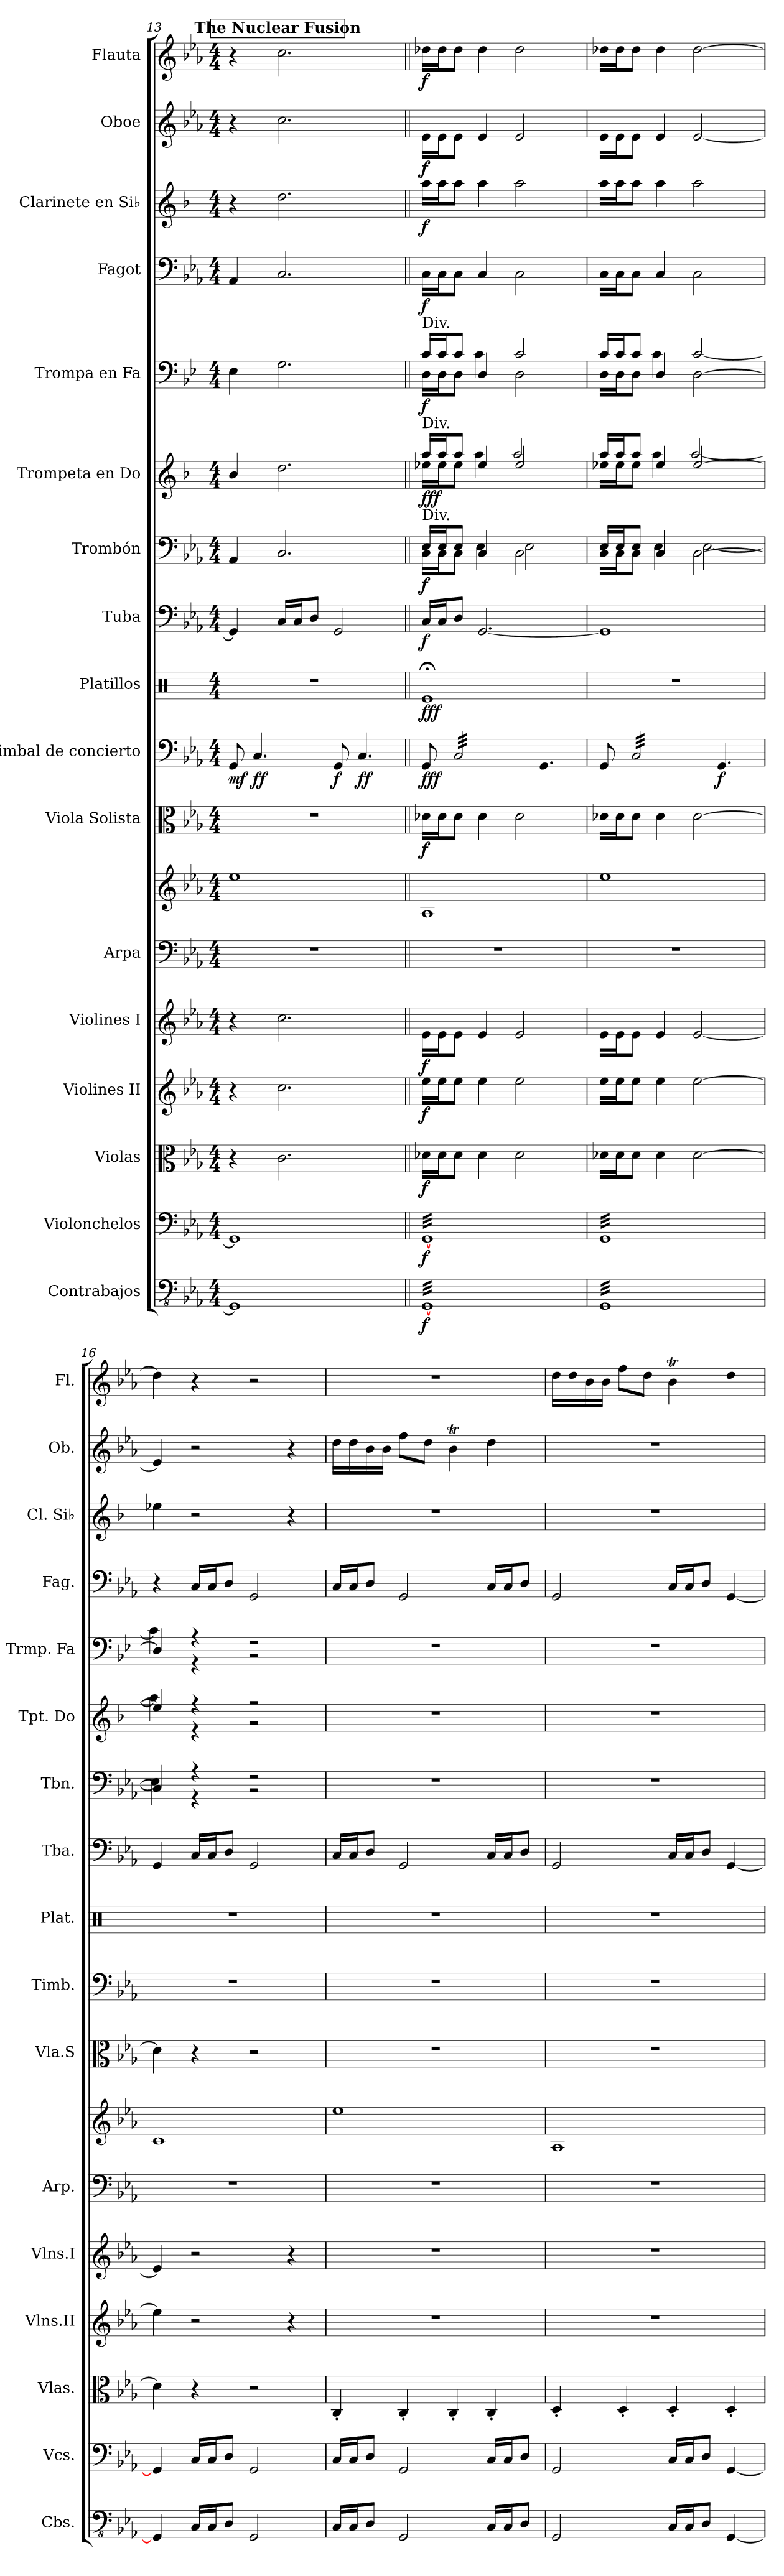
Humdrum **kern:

**kern	**dynam	**kern	**dynam	**kern	**dynam	**kern	**dynam	**kern	**dynam	**kern	**kern	**kern	**dynam	**kern	**dynam	**kern	**dynam	**kern	**dynam	**kern	**dynam	**kern	**dynam	**kern	**dynam	**kern	**dynam	**kern	**dynam	**kern	**dynam	**kern	**dynam
*part17	*part17	*part16	*part16	*part15	*part15	*part14	*part14	*part13	*part13	*part12	*part12	*part11	*part11	*part10	*part10	*part9	*part9	*part8	*part8	*part7	*part7	*part6	*part6	*part5	*part5	*part4	*part4	*part3	*part3	*part2	*part2	*part1	*part1
*staff18	*staff18	*staff17	*staff17	*staff16	*staff16	*staff15	*staff15	*staff14	*staff14	*staff13	*staff12	*staff11	*staff11	*staff10	*staff10	*staff9	*staff9	*staff8	*staff8	*staff7	*staff7	*staff6	*staff6	*staff5	*staff5	*staff4	*staff4	*staff3	*staff3	*staff2	*staff2	*staff1	*staff1
*I"Contrabajos	*	*I"Violonchelos	*	*I"Violas	*	*I"Violines II	*	*I"Violines I	*	*I"Arpa	*	*I"Viola Solista	*	*I"Timbal de concierto	*	*I"Platillos	*	*I"Tuba	*	*I"Trombón	*	*I"Trompeta en Do	*	*I"Trompa en Fa	*	*I"Fagot	*	*I"Clarinete en Si♭	*	*I"Oboe	*	*I"Flauta	*
*I'Cbs.	*	*I'Vcs.	*	*I'Vlas.	*	*I'Vlns.II	*	*I'Vlns.I	*	*I'Arp.	*	*I'Vla.S	*	*I'Timb.	*	*I'Plat.	*	*I'Tba.	*	*I'Tbn.	*	*I'Tpt. Do	*	*I'Trmp. Fa	*	*I'Fag.	*	*I'Cl. Si♭	*	*I'Ob.	*	*I'Fl.	*
*clefFv4	*	*clefF4	*	*clefC3	*	*clefG2	*	*clefG2	*	*clefF4	*clefG2	*clefC3	*	*clefF4	*	*clefX	*	*clefF4	*	*clefF4	*	*clefG2	*	*clefF4	*	*clefF4	*	*clefG2	*	*clefG2	*	*clefG2	*
*	*	*	*	*	*	*	*	*	*	*	*	*	*	*	*	*	*	*	*	*	*	*ITrd1c2	*	*ITrd4c7	*	*	*	*ITrd1c2	*	*	*	*	*
*k[b-e-a-]	*	*k[b-e-a-]	*	*k[b-e-a-]	*	*k[b-e-a-]	*	*k[b-e-a-]	*	*k[b-e-a-]	*k[b-e-a-]	*k[b-e-a-]	*	*k[b-e-a-]	*	*k[]	*	*k[b-e-a-]	*	*k[b-e-a-]	*	*k[b-e-a-]	*	*k[b-e-a-]	*	*k[b-e-a-]	*	*k[b-e-a-]	*	*k[b-e-a-]	*	*k[b-e-a-]	*
*M4/4	*	*M4/4	*	*M4/4	*	*M4/4	*	*M4/4	*	*M4/4	*M4/4	*M4/4	*	*M4/4	*	*M4/4	*	*M4/4	*	*M4/4	*	*M4/4	*	*M4/4	*	*M4/4	*	*M4/4	*	*M4/4	*	*M4/4	*
!!LO:REH:place=s1:a:B:fs=8:t=The Nuclear Fusion:qo=1
=13	=13	=13	=13	=13	=13	=13	=13	=13	=13	=13	=13	=13	=13	=13	=13	=13	=13	=13	=13	=13	=13	=13	=13	=13	=13	=13	=13	=13	=13	=13	=13	=13	=13
!	!	!	!	!	!	!	!	!	!	!	!	!	!	!	!LO:DY:b	!	!	!	!	!	!	!	!	!	!	!	!	!	!	!	!	!	!
1GGG]	.	1GG]	.	4r	.	4r	.	4r	.	1r	1ee-	1r	.	8GG/	mf	1r	.	4GG/]	.	4AA-/	.	4a-/	.	4AA-\	.	4AA-/	.	4r	.	4r	.	4r	.
!	!	!	!	!	!	!	!	!	!	!	!	!	!	!	!LO:DY:b	!	!	!	!	!	!	!	!	!	!	!	!	!	!	!	!	!	!
.	.	.	.	.	.	.	.	.	.	.	.	.	.	4.C/	ff	.	.	.	.	.	.	.	.	.	.	.	.	.	.	.	.	.	.
.	.	.	.	2.c\	.	2.cc\	.	2.cc\	.	.	.	.	.	.	.	.	.	16C/LL	.	2.C/	.	2.cc\	.	2.C\	.	2.C/	.	2.cc\	.	2.cc\	.	2.cc\	.
.	.	.	.	.	.	.	.	.	.	.	.	.	.	.	.	.	.	16C/J	.	.	.	.	.	.	.	.	.	.	.	.	.	.	.
.	.	.	.	.	.	.	.	.	.	.	.	.	.	.	.	.	.	8D/J	.	.	.	.	.	.	.	.	.	.	.	.	.	.	.
!	!	!	!	!	!	!	!	!	!	!	!	!	!	!	!LO:DY:b	!	!	!	!	!	!	!	!	!	!	!	!	!	!	!	!	!	!
.	.	.	.	.	.	.	.	.	.	.	.	.	.	8GG/	f	.	.	2GG/	.	.	.	.	.	.	.	.	.	.	.	.	.	.	.
!	!	!	!	!	!	!	!	!	!	!	!	!	!	!	!LO:DY:b	!	!	!	!	!	!	!	!	!	!	!	!	!	!	!	!	!	!
.	.	.	.	.	.	.	.	.	.	.	.	.	.	4.C/	ff	.	.	.	.	.	.	.	.	.	.	.	.	.	.	.	.	.	.
=14||	=14||	=14||	=14||	=14||	=14||	=14||	=14||	=14||	=14||	=14||	=14||	=14||	=14||	=14||	=14||	=14||	=14||	=14||	=14||	=14||	=14||	=14||	=14||	=14||	=14||	=14||	=14||	=14||	=14||	=14||	=14||	=14||	=14||
*	*	*	*	*	*	*	*	*	*	*	*	*	*	*	*	*	*	*	*	*^	*	*^	*	*^	*	*	*	*	*	*	*	*	*
!	!	!	!	!	!	!	!	!	!	!	!	!	!	!	!	!	!	!	!	!	!	!	!	!	!	!LO:TX:a:t=Div.	!	!	!	!	!	!	!	!	!	!
!	!	!	!	!	!	!	!	!	!	!	!	!	!	!	!	!	!	!	!	!	!	!	!LO:TX:a:t=Div.	!	!	!	!	!	!	!	!	!	!	!	!	!
!	!	!	!	!	!	!	!	!	!	!	!	!	!	!	!	!	!	!	!	!LO:TX:a:t=Div.	!	!	!	!	!	!	!	!	!	!	!	!	!	!	!	!
!	!LO:DY:b	!	!LO:DY:b	!	!LO:DY:b	!	!LO:DY:b	!	!LO:DY:b	!	!	!	!LO:DY:b	!	!LO:DY:b	!	!LO:DY:b	!	!LO:DY:b	!	!	!LO:DY:b	!	!	!LO:DY:b	!	!	!LO:DY:b	!	!LO:DY:b	!	!LO:DY:b	!	!LO:DY:b	!	!LO:DY:b
*tremolo	*	*	*	*	*	*	*	*	*	*	*	*	*	*	*	*	*	*	*	*	*	*	*	*	*	*	*	*	*	*	*	*	*	*	*	*
*	*	*tremolo	*	*	*	*	*	*	*	*	*	*	*	*	*	*	*	*	*	*	*	*	*	*	*	*	*	*	*	*	*	*	*	*	*	*
[32GGGLLL	f	[32GGLLL	f	16d-X\LL	f	16ee-\LL	f	16e-\LL	f	1r	1A-	16d-X\LL	f	8GG/	fff	1Re;<	fff	16C/LL	f	16C\LL	16E-/LL	f	16dd-X\LL	16gg/LL	fff	16GG\LL	16F/LL	f	16C\LL	f	16gg\LL	f	16e-\LL	f	16dd-X\LL	f
32GGG	.	32GG	.	.	.	.	.	.	.	.	.	.	.	.	.	.	.	.	.	.	.	.	.	.	.	.	.	.	.	.	.	.	.	.	.	.
32GGG	.	32GG	.	16d-\J	.	16ee-\J	.	16e-\J	.	.	.	16d-\J	.	.	.	.	.	16C/J	.	16C\J	16E-/J	.	16dd-\J	16gg/J	.	16GG\J	16F/J	.	16C\J	.	16gg\J	.	16e-\J	.	16dd-\J	.
32GGG	.	32GG	.	.	.	.	.	.	.	.	.	.	.	.	.	.	.	.	.	.	.	.	.	.	.	.	.	.	.	.	.	.	.	.	.	.
*	*	*	*	*	*	*	*	*	*	*	*	*	*	*tremolo	*	*	*	*	*	*	*	*	*	*	*	*	*	*	*	*	*	*	*	*	*	*
32GGG	.	32GG	.	8d-\J	.	8ee-\J	.	8e-\J	.	.	.	8d-\J	.	32C/LLL	.	.	.	8D/J	.	8C\J	8E-/J	.	8dd-\J	8gg/J	.	8GG\J	8F/J	.	8C\J	.	8gg\J	.	8e-\J	.	8dd-\J	.
32GGG	.	32GG	.	.	.	.	.	.	.	.	.	.	.	32C/	.	.	.	.	.	.	.	.	.	.	.	.	.	.	.	.	.	.	.	.	.	.
32GGG	.	32GG	.	.	.	.	.	.	.	.	.	.	.	32C/	.	.	.	.	.	.	.	.	.	.	.	.	.	.	.	.	.	.	.	.	.	.
32GGG	.	32GG	.	.	.	.	.	.	.	.	.	.	.	32C/	.	.	.	.	.	.	.	.	.	.	.	.	.	.	.	.	.	.	.	.	.	.
32GGG	.	32GG	.	4d-\	.	4ee-\	.	4e-/	.	.	.	4d-\	.	32C/	.	.	.	[2.GG/	.	4C/	4E-\	.	4dd-/	4gg\	.	4GG/	4F\	.	4C/	.	4gg\	.	4e-/	.	4dd-\	.
32GGG	.	32GG	.	.	.	.	.	.	.	.	.	.	.	32C/	.	.	.	.	.	.	.	.	.	.	.	.	.	.	.	.	.	.	.	.	.	.
32GGG	.	32GG	.	.	.	.	.	.	.	.	.	.	.	32C/	.	.	.	.	.	.	.	.	.	.	.	.	.	.	.	.	.	.	.	.	.	.
32GGG	.	32GG	.	.	.	.	.	.	.	.	.	.	.	32C/	.	.	.	.	.	.	.	.	.	.	.	.	.	.	.	.	.	.	.	.	.	.
32GGG	.	32GG	.	.	.	.	.	.	.	.	.	.	.	32C/	.	.	.	.	.	.	.	.	.	.	.	.	.	.	.	.	.	.	.	.	.	.
32GGG	.	32GG	.	.	.	.	.	.	.	.	.	.	.	32C/	.	.	.	.	.	.	.	.	.	.	.	.	.	.	.	.	.	.	.	.	.	.
32GGG	.	32GG	.	.	.	.	.	.	.	.	.	.	.	32C/	.	.	.	.	.	.	.	.	.	.	.	.	.	.	.	.	.	.	.	.	.	.
32GGG	.	32GG	.	.	.	.	.	.	.	.	.	.	.	32C/	.	.	.	.	.	.	.	.	.	.	.	.	.	.	.	.	.	.	.	.	.	.
32GGG	.	32GG	.	2d-\	.	2ee-\	.	2e-/	.	.	.	2d-\	.	32C/	.	.	.	.	.	2C\	2E-\	.	2dd-/	2gg/	.	2GG\	2F/	.	2C\	.	2gg\	.	2e-/	.	2dd-\	.
32GGG	.	32GG	.	.	.	.	.	.	.	.	.	.	.	32C/	.	.	.	.	.	.	.	.	.	.	.	.	.	.	.	.	.	.	.	.	.	.
32GGG	.	32GG	.	.	.	.	.	.	.	.	.	.	.	32C/	.	.	.	.	.	.	.	.	.	.	.	.	.	.	.	.	.	.	.	.	.	.
32GGG	.	32GG	.	.	.	.	.	.	.	.	.	.	.	32C/JJJ	.	.	.	.	.	.	.	.	.	.	.	.	.	.	.	.	.	.	.	.	.	.
*	*	*	*	*	*	*	*	*	*	*	*	*	*	*Xtremolo	*	*	*	*	*	*	*	*	*	*	*	*	*	*	*	*	*	*	*	*	*	*
32GGG	.	32GG	.	.	.	.	.	.	.	.	.	.	.	4.GG/	.	.	.	.	.	.	.	.	.	.	.	.	.	.	.	.	.	.	.	.	.	.
32GGG	.	32GG	.	.	.	.	.	.	.	.	.	.	.	.	.	.	.	.	.	.	.	.	.	.	.	.	.	.	.	.	.	.	.	.	.	.
32GGG	.	32GG	.	.	.	.	.	.	.	.	.	.	.	.	.	.	.	.	.	.	.	.	.	.	.	.	.	.	.	.	.	.	.	.	.	.
32GGG	.	32GG	.	.	.	.	.	.	.	.	.	.	.	.	.	.	.	.	.	.	.	.	.	.	.	.	.	.	.	.	.	.	.	.	.	.
32GGG	.	32GG	.	.	.	.	.	.	.	.	.	.	.	.	.	.	.	.	.	.	.	.	.	.	.	.	.	.	.	.	.	.	.	.	.	.
32GGG	.	32GG	.	.	.	.	.	.	.	.	.	.	.	.	.	.	.	.	.	.	.	.	.	.	.	.	.	.	.	.	.	.	.	.	.	.
32GGG	.	32GG	.	.	.	.	.	.	.	.	.	.	.	.	.	.	.	.	.	.	.	.	.	.	.	.	.	.	.	.	.	.	.	.	.	.
32GGG	.	32GG	.	.	.	.	.	.	.	.	.	.	.	.	.	.	.	.	.	.	.	.	.	.	.	.	.	.	.	.	.	.	.	.	.	.
32GGG	.	32GG	.	.	.	.	.	.	.	.	.	.	.	.	.	.	.	.	.	.	.	.	.	.	.	.	.	.	.	.	.	.	.	.	.	.
32GGG	.	32GG	.	.	.	.	.	.	.	.	.	.	.	.	.	.	.	.	.	.	.	.	.	.	.	.	.	.	.	.	.	.	.	.	.	.
32GGG	.	32GG	.	.	.	.	.	.	.	.	.	.	.	.	.	.	.	.	.	.	.	.	.	.	.	.	.	.	.	.	.	.	.	.	.	.
32GGGJJJ	.	32GGJJJ	.	.	.	.	.	.	.	.	.	.	.	.	.	.	.	.	.	.	.	.	.	.	.	.	.	.	.	.	.	.	.	.	.	.
!!LO:PB:g=z
=15	=15	=15	=15	=15	=15	=15	=15	=15	=15	=15	=15	=15	=15	=15	=15	=15	=15	=15	=15	=15	=15	=15	=15	=15	=15	=15	=15	=15	=15	=15	=15	=15	=15	=15	=15	=15
32GGGLLL	.	32GGLLL	.	16d-X\LL	.	16ee-\LL	.	16e-\LL	.	1r	1ee-	16d-X\LL	.	8GG/	.	1r	.	1GG]	.	16C\LL	16E-/LL	.	16dd-X\LL	16gg/LL	.	16GG\LL	16F/LL	.	16C\LL	.	16gg\LL	.	16e-\LL	.	16dd-X\LL	.
32GGG	.	32GG	.	.	.	.	.	.	.	.	.	.	.	.	.	.	.	.	.	.	.	.	.	.	.	.	.	.	.	.	.	.	.	.	.	.
32GGG	.	32GG	.	16d-\J	.	16ee-\J	.	16e-\J	.	.	.	16d-\J	.	.	.	.	.	.	.	16C\J	16E-/J	.	16dd-\J	16gg/J	.	16GG\J	16F/J	.	16C\J	.	16gg\J	.	16e-\J	.	16dd-\J	.
32GGG	.	32GG	.	.	.	.	.	.	.	.	.	.	.	.	.	.	.	.	.	.	.	.	.	.	.	.	.	.	.	.	.	.	.	.	.	.
*	*	*	*	*	*	*	*	*	*	*	*	*	*	*tremolo	*	*	*	*	*	*	*	*	*	*	*	*	*	*	*	*	*	*	*	*	*	*
32GGG	.	32GG	.	8d-\J	.	8ee-\J	.	8e-\J	.	.	.	8d-\J	.	32C/LLL	.	.	.	.	.	8C\J	8E-/J	.	8dd-\J	8gg/J	.	8GG\J	8F/J	.	8C\J	.	8gg\J	.	8e-\J	.	8dd-\J	.
32GGG	.	32GG	.	.	.	.	.	.	.	.	.	.	.	32C/	.	.	.	.	.	.	.	.	.	.	.	.	.	.	.	.	.	.	.	.	.	.
32GGG	.	32GG	.	.	.	.	.	.	.	.	.	.	.	32C/	.	.	.	.	.	.	.	.	.	.	.	.	.	.	.	.	.	.	.	.	.	.
32GGG	.	32GG	.	.	.	.	.	.	.	.	.	.	.	32C/	.	.	.	.	.	.	.	.	.	.	.	.	.	.	.	.	.	.	.	.	.	.
32GGG	.	32GG	.	4d-\	.	4ee-\	.	4e-/	.	.	.	4d-\	.	32C/	.	.	.	.	.	4C/	4E-\	.	4dd-/	4gg\	.	4GG/	4F\	.	4C/	.	4gg\	.	4e-/	.	4dd-\	.
32GGG	.	32GG	.	.	.	.	.	.	.	.	.	.	.	32C/	.	.	.	.	.	.	.	.	.	.	.	.	.	.	.	.	.	.	.	.	.	.
32GGG	.	32GG	.	.	.	.	.	.	.	.	.	.	.	32C/	.	.	.	.	.	.	.	.	.	.	.	.	.	.	.	.	.	.	.	.	.	.
32GGG	.	32GG	.	.	.	.	.	.	.	.	.	.	.	32C/	.	.	.	.	.	.	.	.	.	.	.	.	.	.	.	.	.	.	.	.	.	.
32GGG	.	32GG	.	.	.	.	.	.	.	.	.	.	.	32C/	.	.	.	.	.	.	.	.	.	.	.	.	.	.	.	.	.	.	.	.	.	.
32GGG	.	32GG	.	.	.	.	.	.	.	.	.	.	.	32C/	.	.	.	.	.	.	.	.	.	.	.	.	.	.	.	.	.	.	.	.	.	.
32GGG	.	32GG	.	.	.	.	.	.	.	.	.	.	.	32C/	.	.	.	.	.	.	.	.	.	.	.	.	.	.	.	.	.	.	.	.	.	.
32GGG	.	32GG	.	.	.	.	.	.	.	.	.	.	.	32C/	.	.	.	.	.	.	.	.	.	.	.	.	.	.	.	.	.	.	.	.	.	.
32GGG	.	32GG	.	[2d-\	.	[2ee-\	.	[2e-/	.	.	.	[2d-\	.	32C/	.	.	.	.	.	[2C\	[2E-\	.	[2dd-/	[2gg/	.	[2GG\	[2F/	.	2C\	.	2gg\	.	[2e-/	.	[2dd-\	.
32GGG	.	32GG	.	.	.	.	.	.	.	.	.	.	.	32C/	.	.	.	.	.	.	.	.	.	.	.	.	.	.	.	.	.	.	.	.	.	.
32GGG	.	32GG	.	.	.	.	.	.	.	.	.	.	.	32C/	.	.	.	.	.	.	.	.	.	.	.	.	.	.	.	.	.	.	.	.	.	.
32GGG	.	32GG	.	.	.	.	.	.	.	.	.	.	.	32C/JJJ	.	.	.	.	.	.	.	.	.	.	.	.	.	.	.	.	.	.	.	.	.	.
*	*	*	*	*	*	*	*	*	*	*	*	*	*	*Xtremolo	*	*	*	*	*	*	*	*	*	*	*	*	*	*	*	*	*	*	*	*	*	*
!	!	!	!	!	!	!	!	!	!	!	!	!	!	!	!LO:DY:b	!	!	!	!	!	!	!	!	!	!	!	!	!	!	!	!	!	!	!	!	!
32GGG	.	32GG	.	.	.	.	.	.	.	.	.	.	.	4.GG/	f	.	.	.	.	.	.	.	.	.	.	.	.	.	.	.	.	.	.	.	.	.
32GGG	.	32GG	.	.	.	.	.	.	.	.	.	.	.	.	.	.	.	.	.	.	.	.	.	.	.	.	.	.	.	.	.	.	.	.	.	.
32GGG	.	32GG	.	.	.	.	.	.	.	.	.	.	.	.	.	.	.	.	.	.	.	.	.	.	.	.	.	.	.	.	.	.	.	.	.	.
32GGG	.	32GG	.	.	.	.	.	.	.	.	.	.	.	.	.	.	.	.	.	.	.	.	.	.	.	.	.	.	.	.	.	.	.	.	.	.
32GGG	.	32GG	.	.	.	.	.	.	.	.	.	.	.	.	.	.	.	.	.	.	.	.	.	.	.	.	.	.	.	.	.	.	.	.	.	.
32GGG	.	32GG	.	.	.	.	.	.	.	.	.	.	.	.	.	.	.	.	.	.	.	.	.	.	.	.	.	.	.	.	.	.	.	.	.	.
32GGG	.	32GG	.	.	.	.	.	.	.	.	.	.	.	.	.	.	.	.	.	.	.	.	.	.	.	.	.	.	.	.	.	.	.	.	.	.
32GGG	.	32GG	.	.	.	.	.	.	.	.	.	.	.	.	.	.	.	.	.	.	.	.	.	.	.	.	.	.	.	.	.	.	.	.	.	.
32GGG	.	32GG	.	.	.	.	.	.	.	.	.	.	.	.	.	.	.	.	.	.	.	.	.	.	.	.	.	.	.	.	.	.	.	.	.	.
32GGG	.	32GG	.	.	.	.	.	.	.	.	.	.	.	.	.	.	.	.	.	.	.	.	.	.	.	.	.	.	.	.	.	.	.	.	.	.
32GGG	.	32GG	.	.	.	.	.	.	.	.	.	.	.	.	.	.	.	.	.	.	.	.	.	.	.	.	.	.	.	.	.	.	.	.	.	.
32GGGJJJ	.	32GGJJJ	.	.	.	.	.	.	.	.	.	.	.	.	.	.	.	.	.	.	.	.	.	.	.	.	.	.	.	.	.	.	.	.	.	.
*	*	*Xtremolo	*	*	*	*	*	*	*	*	*	*	*	*	*	*	*	*	*	*	*	*	*	*	*	*	*	*	*	*	*	*	*	*	*	*
*Xtremolo	*	*	*	*	*	*	*	*	*	*	*	*	*	*	*	*	*	*	*	*	*	*	*	*	*	*	*	*	*	*	*	*	*	*	*	*
=16	=16	=16	=16	=16	=16	=16	=16	=16	=16	=16	=16	=16	=16	=16	=16	=16	=16	=16	=16	=16	=16	=16	=16	=16	=16	=16	=16	=16	=16	=16	=16	=16	=16	=16	=16	=16
4GGG/]	.	4GG/]	.	4d-\]	.	4ee-\]	.	4e-/]	.	1r	1c	4d-\]	.	1r	.	1r	.	4GG/	.	4C/]	4E-\]	.	4dd-/]	4gg\]	.	4GG/]	4F\]	.	4r	.	4dd-X\	.	4e-/]	.	4dd-\]	.
16CC/LL	.	16C/LL	.	4r	.	2r	.	2r	.	.	.	4r	.	.	.	.	.	16C/LL	.	4r	4r	.	4r	4r	.	4r	4r	.	16C/LL	.	2r	.	2r	.	4r	.
16CC/J	.	16C/J	.	.	.	.	.	.	.	.	.	.	.	.	.	.	.	16C/J	.	.	.	.	.	.	.	.	.	.	16C/J	.	.	.	.	.	.	.
8DD/J	.	8D/J	.	.	.	.	.	.	.	.	.	.	.	.	.	.	.	8D/J	.	.	.	.	.	.	.	.	.	.	8D/J	.	.	.	.	.	.	.
2GGG/	.	2GG/	.	2r	.	.	.	.	.	.	.	2r	.	.	.	.	.	2GG/	.	2r	2r	.	2r	2r	.	2r	2r	.	2GG/	.	.	.	.	.	2r	.
.	.	.	.	.	.	4r	.	4r	.	.	.	.	.	.	.	.	.	.	.	.	.	.	.	.	.	.	.	.	.	.	4r	.	4r	.	.	.
*	*	*	*	*	*	*	*	*	*	*	*	*	*	*	*	*	*	*	*	*v	*v	*	*	*	*	*v	*v	*	*	*	*	*	*	*	*	*
*	*	*	*	*	*	*	*	*	*	*	*	*	*	*	*	*	*	*	*	*	*	*v	*v	*	*	*	*	*	*	*	*	*	*	*
=17	=17	=17	=17	=17	=17	=17	=17	=17	=17	=17	=17	=17	=17	=17	=17	=17	=17	=17	=17	=17	=17	=17	=17	=17	=17	=17	=17	=17	=17	=17	=17	=17	=17
16CC/LL	.	16C/LL	.	4C'/	.	1r	.	1r	.	1r	1ee-	1r	.	1r	.	1r	.	16C/LL	.	1r	.	1r	.	1r	.	16C/LL	.	1r	.	16dd\LL	.	1r	.
16CC/J	.	16C/J	.	.	.	.	.	.	.	.	.	.	.	.	.	.	.	16C/J	.	.	.	.	.	.	.	16C/J	.	.	.	16dd\	.	.	.
8DD/J	.	8D/J	.	.	.	.	.	.	.	.	.	.	.	.	.	.	.	8D/J	.	.	.	.	.	.	.	8D/J	.	.	.	16b-\	.	.	.
.	.	.	.	.	.	.	.	.	.	.	.	.	.	.	.	.	.	.	.	.	.	.	.	.	.	.	.	.	.	16b-\JJ	.	.	.
2GGG/	.	2GG/	.	4C'/	.	.	.	.	.	.	.	.	.	.	.	.	.	2GG/	.	.	.	.	.	.	.	2GG/	.	.	.	8ff\L	.	.	.
.	.	.	.	.	.	.	.	.	.	.	.	.	.	.	.	.	.	.	.	.	.	.	.	.	.	.	.	.	.	8dd\J	.	.	.
.	.	.	.	4C'/	.	.	.	.	.	.	.	.	.	.	.	.	.	.	.	.	.	.	.	.	.	.	.	.	.	4b-T\	.	.	.
16CC/LL	.	16C/LL	.	4C'/	.	.	.	.	.	.	.	.	.	.	.	.	.	16C/LL	.	.	.	.	.	.	.	16C/LL	.	.	.	4dd\	.	.	.
16CC/J	.	16C/J	.	.	.	.	.	.	.	.	.	.	.	.	.	.	.	16C/J	.	.	.	.	.	.	.	16C/J	.	.	.	.	.	.	.
8DD/J	.	8D/J	.	.	.	.	.	.	.	.	.	.	.	.	.	.	.	8D/J	.	.	.	.	.	.	.	8D/J	.	.	.	.	.	.	.
=18	=18	=18	=18	=18	=18	=18	=18	=18	=18	=18	=18	=18	=18	=18	=18	=18	=18	=18	=18	=18	=18	=18	=18	=18	=18	=18	=18	=18	=18	=18	=18	=18	=18
2GGG/	.	2GG/	.	4D'/	.	1r	.	1r	.	1r	1A-	1r	.	1r	.	1r	.	2GG/	.	1r	.	1r	.	1r	.	2GG/	.	1r	.	1r	.	16dd\LL	.
.	.	.	.	.	.	.	.	.	.	.	.	.	.	.	.	.	.	.	.	.	.	.	.	.	.	.	.	.	.	.	.	16dd\	.
.	.	.	.	.	.	.	.	.	.	.	.	.	.	.	.	.	.	.	.	.	.	.	.	.	.	.	.	.	.	.	.	16b-\	.
.	.	.	.	.	.	.	.	.	.	.	.	.	.	.	.	.	.	.	.	.	.	.	.	.	.	.	.	.	.	.	.	16b-\JJ	.
.	.	.	.	4D'/	.	.	.	.	.	.	.	.	.	.	.	.	.	.	.	.	.	.	.	.	.	.	.	.	.	.	.	8ff\L	.
.	.	.	.	.	.	.	.	.	.	.	.	.	.	.	.	.	.	.	.	.	.	.	.	.	.	.	.	.	.	.	.	8dd\J	.
16CC/LL	.	16C/LL	.	4D'/	.	.	.	.	.	.	.	.	.	.	.	.	.	16C/LL	.	.	.	.	.	.	.	16C/LL	.	.	.	.	.	4b-T\	.
16CC/J	.	16C/J	.	.	.	.	.	.	.	.	.	.	.	.	.	.	.	16C/J	.	.	.	.	.	.	.	16C/J	.	.	.	.	.	.	.
8DD/J	.	8D/J	.	.	.	.	.	.	.	.	.	.	.	.	.	.	.	8D/J	.	.	.	.	.	.	.	8D/J	.	.	.	.	.	.	.
[4GGG/	.	[4GG/	.	4D'/	.	.	.	.	.	.	.	.	.	.	.	.	.	[4GG/	.	.	.	.	.	.	.	[4GG/	.	.	.	.	.	4dd\	.
=	=	=	=	=	=	=	=	=	=	=	=	=	=	=	=	=	=	=	=	=	=	=	=	=	=	=	=	=	=	=	=	=	=
*-	*-	*-	*-	*-	*-	*-	*-	*-	*-	*-	*-	*-	*-	*-	*-	*-	*-	*-	*-	*-	*-	*-	*-	*-	*-	*-	*-	*-	*-	*-	*-	*-	*-
